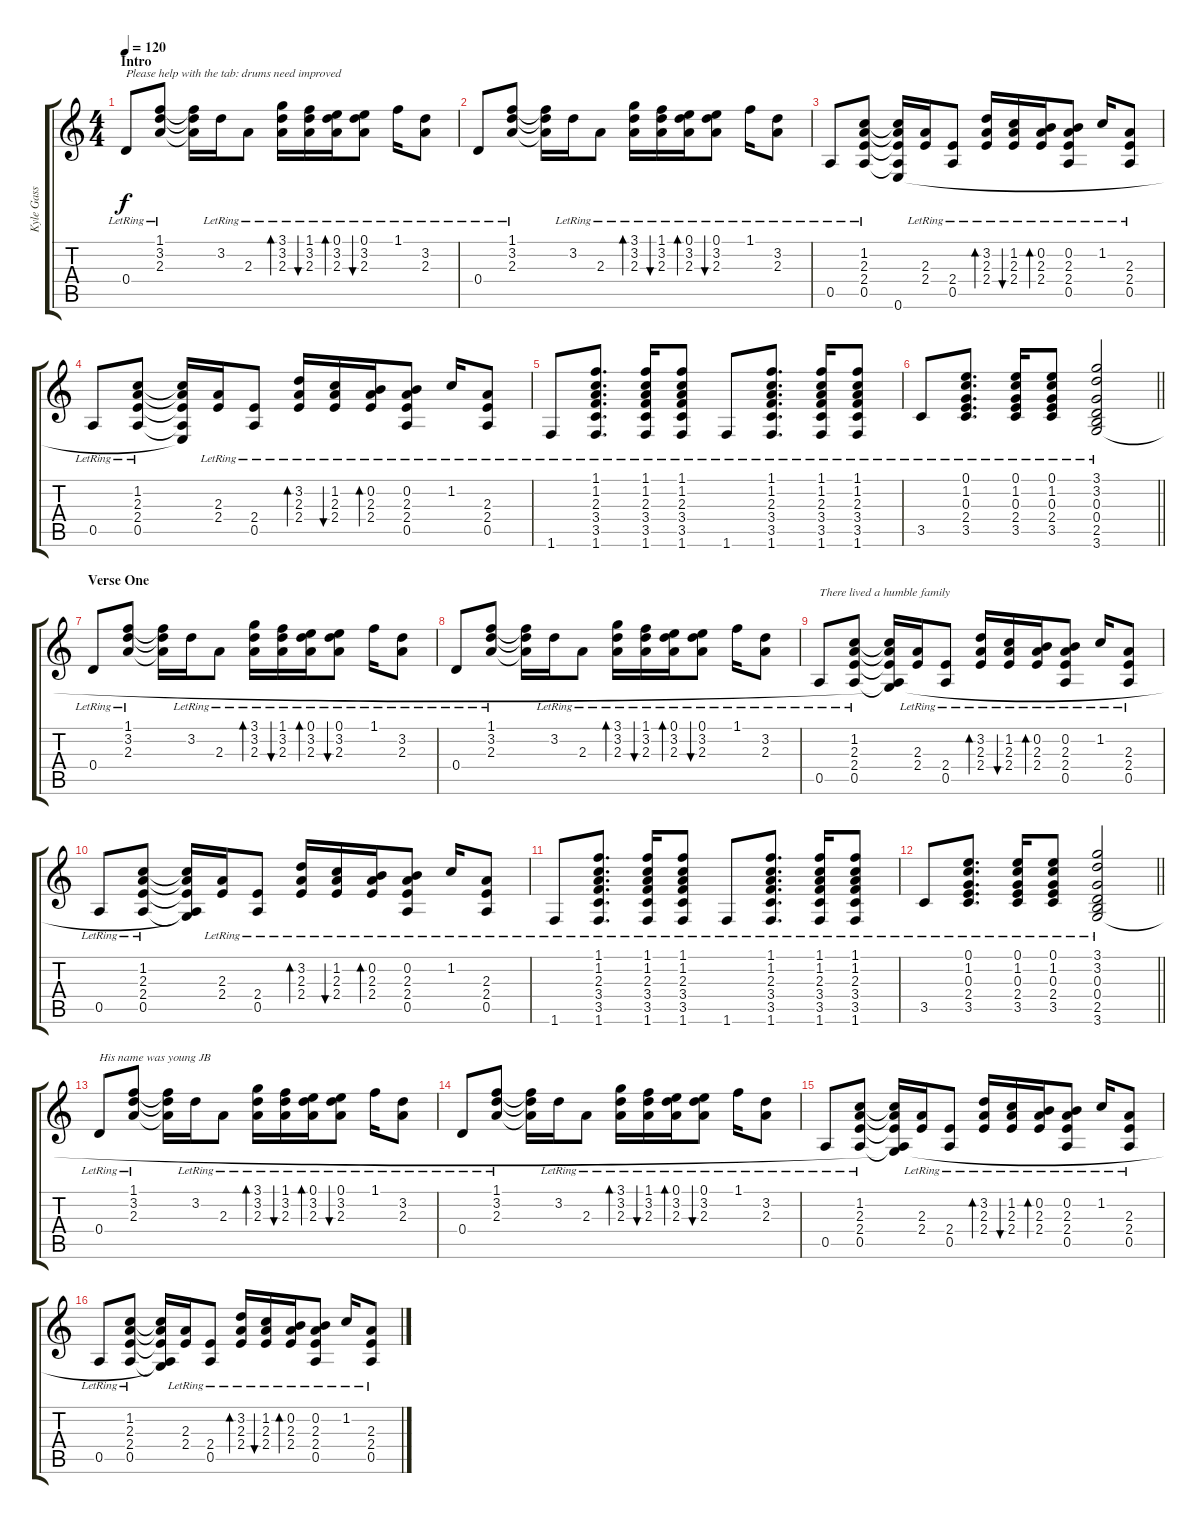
\track ("Kyle Gass" "Kyle Gass") {instrument acousticguitarsteel}
\staff {score tabs}
\tuning (E4 B3 G3 D3 A2 E2) {hide}
\ts (4 4)
\section ("" "Intro")
\tempo 120
\clef g2
\ks c
0.4{lr}.8{txt "Please help with the tab: drums need improved" dy f volume 16 instrument acousticguitarsteel} (1.1{lr} 3.2{lr} 2.3{lr}).8 (1.1{t} 3.2{t} 2.3{t}).16 3.2{lr}.16 2.3{lr}.8 (3.1{lr} 3.2{lr} 2.3{lr}).16{bd 60} (1.1{lr} 3.2{lr} 2.3{lr}).16{bu 60} (0.1{lr} 3.2{lr} 2.3{lr}).16{bd 60} (0.1{lr} 3.2{lr} 2.3{lr}).8{bu 60} 1.1{lr}.16 (3.2{lr} 2.3{lr}).8 |
0.4{lr}.8 (1.1{lr} 3.2{lr} 2.3{lr}).8 (1.1{t} 3.2{t} 2.3{t}).16 3.2{lr}.16 2.3{lr}.8 (3.1{lr} 3.2{lr} 2.3{lr}).16{bd 60} (1.1{lr} 3.2{lr} 2.3{lr}).16{bu 60} (0.1{lr} 3.2{lr} 2.3{lr}).16{bd 60} (0.1{lr} 3.2{lr} 2.3{lr}).8{bu 60} 1.1{lr}.16 (3.2{lr} 2.3{lr}).8 |
0.5{lr}.8 (1.2{lr} 2.3{lr} 2.4{lr} 0.5{lr}).8 (1.2{t} 2.3{t} 2.4{t} 0.5{t} 0.6).16 (2.3{lr} 2.4{lr}).16 (2.4{lr} 0.5{lr}).8 (3.2{lr} 2.3{lr} 2.4{lr}).16{bd 60} (1.2{lr} 2.3{lr} 2.4{lr}).16{bu 60} (0.2{lr} 2.3{lr} 2.4{lr}).16{bd 60} (0.2{lr} 2.3{lr} 2.4{lr} 0.5{lr}).8 1.2{lr}.16 (2.3{lr} 2.4{lr} 0.5{lr}).8 |
0.5{lr}.8 (1.2{lr} 2.3{lr} 2.4{lr} 0.5{lr}).8 (1.2{t} 2.3{t} 2.4{t} 0.5{t} 0.6{t}).16 (2.3{lr} 2.4{lr}).16 (2.4{lr} 0.5{lr}).8 (3.2{lr} 2.3{lr} 2.4{lr}).16{bd 60} (1.2{lr} 2.3{lr} 2.4{lr}).16{bu 60} (0.2{lr} 2.3{lr} 2.4{lr}).16{bd 60} (0.2{lr} 2.3{lr} 2.4{lr} 0.5{lr}).8 1.2{lr}.16 (2.3{lr} 2.4{lr} 0.5{lr}).8 |
1.6{lr}.8 (1.1{lr} 1.2{lr} 2.3{lr} 3.4{lr} 3.5{lr} 1.6{lr}).8{d} (1.1{lr} 1.2{lr} 2.3{lr} 3.4{lr} 3.5{lr} 1.6{lr}).16 (1.1{lr} 1.2{lr} 2.3{lr} 3.4{lr} 3.5{lr} 1.6{lr}).8 1.6{lr}.8 (1.1{lr} 1.2{lr} 2.3{lr} 3.4{lr} 3.5{lr} 1.6{lr}).8{d} (1.1{lr} 1.2{lr} 2.3{lr} 3.4{lr} 3.5{lr} 1.6{lr}).16 (1.1{lr} 1.2{lr} 2.3{lr} 3.4{lr} 3.5{lr} 1.6{lr}).8 |
\barLineRight lightlight
3.5{lr}.8 (0.1{lr} 1.2{lr} 0.3{lr} 2.4{lr} 3.5{lr}).8{d} (0.1{lr} 1.2{lr} 0.3{lr} 2.4{lr} 3.5{lr}).16 (0.1{lr} 1.2{lr} 0.3{lr} 2.4{lr} 3.5{lr}).8 (3.1{lr} 3.2{lr} 0.3{lr} 0.4{lr} 2.5{lr} 3.6{lr}).2 |
\section ("" "Verse One")
0.4{lr}.8 (1.1{lr} 3.2{lr} 2.3{lr}).8 (1.1{t} 3.2{t} 2.3{t}).16 3.2{lr}.16 2.3{lr}.8 (3.1{lr} 3.2{lr} 2.3{lr}).16{bd 60} (1.1{lr} 3.2{lr} 2.3{lr}).16{bu 60} (0.1{lr} 3.2{lr} 2.3{lr}).16{bd 60} (0.1{lr} 3.2{lr} 2.3{lr}).8{bu 60} 1.1{lr}.16 (3.2{lr} 2.3{lr}).8 |
0.4{lr}.8 (1.1{lr} 3.2{lr} 2.3{lr}).8 (1.1{t} 3.2{t} 2.3{t}).16 3.2{lr}.16 2.3{lr}.8 (3.1{lr} 3.2{lr} 2.3{lr}).16{bd 60} (1.1{lr} 3.2{lr} 2.3{lr}).16{bu 60} (0.1{lr} 3.2{lr} 2.3{lr}).16{bd 60} (0.1{lr} 3.2{lr} 2.3{lr}).8{bu 60} 1.1{lr}.16 (3.2{lr} 2.3{lr}).8 |
0.5{lr}.8{txt "There lived a humble family"} (1.2{lr} 2.3{lr} 2.4{lr} 0.5{lr}).8 (1.2{t} 2.3{t} 2.4{t} 0.5{t} 3.6{t}).16 (2.3{lr} 2.4{lr}).16 (2.4{lr} 0.5{lr}).8 (3.2{lr} 2.3{lr} 2.4{lr}).16{bd 60} (1.2{lr} 2.3{lr} 2.4{lr}).16{bu 60} (0.2{lr} 2.3{lr} 2.4{lr}).16{bd 60} (0.2{lr} 2.3{lr} 2.4{lr} 0.5{lr}).8 1.2{lr}.16 (2.3{lr} 2.4{lr} 0.5{lr}).8 |
0.5{lr}.8 (1.2{lr} 2.3{lr} 2.4{lr} 0.5{lr}).8 (1.2{t} 2.3{t} 2.4{t} 0.5{t} 3.6{t}).16 (2.3{lr} 2.4{lr}).16 (2.4{lr} 0.5{lr}).8 (3.2{lr} 2.3{lr} 2.4{lr}).16{bd 60} (1.2{lr} 2.3{lr} 2.4{lr}).16{bu 60} (0.2{lr} 2.3{lr} 2.4{lr}).16{bd 60} (0.2{lr} 2.3{lr} 2.4{lr} 0.5{lr}).8 1.2{lr}.16 (2.3{lr} 2.4{lr} 0.5{lr}).8 |
1.6{lr}.8 (1.1{lr} 1.2{lr} 2.3{lr} 3.4{lr} 3.5{lr} 1.6{lr}).8{d} (1.1{lr} 1.2{lr} 2.3{lr} 3.4{lr} 3.5{lr} 1.6{lr}).16 (1.1{lr} 1.2{lr} 2.3{lr} 3.4{lr} 3.5{lr} 1.6{lr}).8 1.6{lr}.8 (1.1{lr} 1.2{lr} 2.3{lr} 3.4{lr} 3.5{lr} 1.6{lr}).8{d} (1.1{lr} 1.2{lr} 2.3{lr} 3.4{lr} 3.5{lr} 1.6{lr}).16 (1.1{lr} 1.2{lr} 2.3{lr} 3.4{lr} 3.5{lr} 1.6{lr}).8 |
\barLineRight lightlight
3.5{lr}.8 (0.1{lr} 1.2{lr} 0.3{lr} 2.4{lr} 3.5{lr}).8{d} (0.1{lr} 1.2{lr} 0.3{lr} 2.4{lr} 3.5{lr}).16 (0.1{lr} 1.2{lr} 0.3{lr} 2.4{lr} 3.5{lr}).8 (3.1{lr} 3.2{lr} 0.3{lr} 0.4{lr} 2.5{lr} 3.6{lr}).2 |
0.4{lr}.8{txt "His name was young JB"} (1.1{lr} 3.2{lr} 2.3{lr}).8 (1.1{t} 3.2{t} 2.3{t}).16 3.2{lr}.16 2.3{lr}.8 (3.1{lr} 3.2{lr} 2.3{lr}).16{bd 60} (1.1{lr} 3.2{lr} 2.3{lr}).16{bu 60} (0.1{lr} 3.2{lr} 2.3{lr}).16{bd 60} (0.1{lr} 3.2{lr} 2.3{lr}).8{bu 60} 1.1{lr}.16 (3.2{lr} 2.3{lr}).8 |
0.4{lr}.8 (1.1{lr} 3.2{lr} 2.3{lr}).8 (1.1{t} 3.2{t} 2.3{t}).16 3.2{lr}.16 2.3{lr}.8 (3.1{lr} 3.2{lr} 2.3{lr}).16{bd 60} (1.1{lr} 3.2{lr} 2.3{lr}).16{bu 60} (0.1{lr} 3.2{lr} 2.3{lr}).16{bd 60} (0.1{lr} 3.2{lr} 2.3{lr}).8{bu 60} 1.1{lr}.16 (3.2{lr} 2.3{lr}).8 |
0.5{lr}.8 (1.2{lr} 2.3{lr} 2.4{lr} 0.5{lr}).8 (1.2{t} 2.3{t} 2.4{t} 0.5{t} 3.6{t}).16 (2.3{lr} 2.4{lr}).16 (2.4{lr} 0.5{lr}).8 (3.2{lr} 2.3{lr} 2.4{lr}).16{bd 60} (1.2{lr} 2.3{lr} 2.4{lr}).16{bu 60} (0.2{lr} 2.3{lr} 2.4{lr}).16{bd 60} (0.2{lr} 2.3{lr} 2.4{lr} 0.5{lr}).8 1.2{lr}.16 (2.3{lr} 2.4{lr} 0.5{lr}).8 |
0.5{lr}.8 (1.2{lr} 2.3{lr} 2.4{lr} 0.5{lr}).8 (1.2{t} 2.3{t} 2.4{t} 0.5{t} 3.6{t}).16 (2.3{lr} 2.4{lr}).16 (2.4{lr} 0.5{lr}).8 (3.2{lr} 2.3{lr} 2.4{lr}).16{bd 60} (1.2{lr} 2.3{lr} 2.4{lr}).16{bu 60} (0.2{lr} 2.3{lr} 2.4{lr}).16{bd 60} (0.2{lr} 2.3{lr} 2.4{lr} 0.5{lr}).8 1.2{lr}.16 (2.3{lr} 2.4{lr} 0.5{lr}).8
